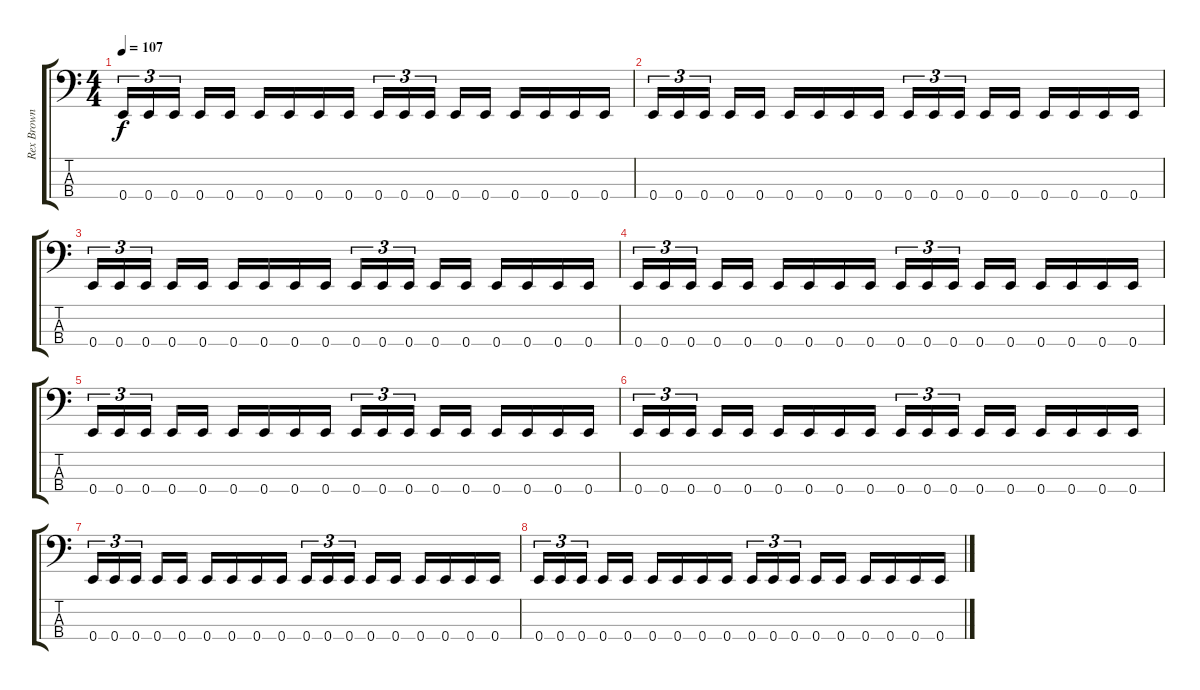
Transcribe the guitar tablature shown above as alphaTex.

\track ("Rex Brown" "Rex Brown") {instrument electricbasspick}
\staff {score tabs}
\tuning (G2 D2 A1 E1) {hide}
\ts (4 4)
\tempo 107
\clef f4
\ks c
0.4.16{tu (3 2) dy f} 0.4.16{tu (3 2)} 0.4.16{tu (3 2)} 0.4.16 0.4.16 0.4.16 0.4.16 0.4.16 0.4.16 0.4.16{tu (3 2)} 0.4.16{tu (3 2)} 0.4.16{tu (3 2)} 0.4.16 0.4.16 0.4.16 0.4.16 0.4.16 0.4.16 |
0.4.16{tu (3 2)} 0.4.16{tu (3 2)} 0.4.16{tu (3 2)} 0.4.16 0.4.16 0.4.16 0.4.16 0.4.16 0.4.16 0.4.16{tu (3 2)} 0.4.16{tu (3 2)} 0.4.16{tu (3 2)} 0.4.16 0.4.16 0.4.16 0.4.16 0.4.16 0.4.16 |
0.4.16{tu (3 2)} 0.4.16{tu (3 2)} 0.4.16{tu (3 2)} 0.4.16 0.4.16 0.4.16 0.4.16 0.4.16 0.4.16 0.4.16{tu (3 2)} 0.4.16{tu (3 2)} 0.4.16{tu (3 2)} 0.4.16 0.4.16 0.4.16 0.4.16 0.4.16 0.4.16 |
0.4.16{tu (3 2)} 0.4.16{tu (3 2)} 0.4.16{tu (3 2)} 0.4.16 0.4.16 0.4.16 0.4.16 0.4.16 0.4.16 0.4.16{tu (3 2)} 0.4.16{tu (3 2)} 0.4.16{tu (3 2)} 0.4.16 0.4.16 0.4.16 0.4.16 0.4.16 0.4.16 |
0.4.16{tu (3 2)} 0.4.16{tu (3 2)} 0.4.16{tu (3 2)} 0.4.16 0.4.16 0.4.16 0.4.16 0.4.16 0.4.16 0.4.16{tu (3 2)} 0.4.16{tu (3 2)} 0.4.16{tu (3 2)} 0.4.16 0.4.16 0.4.16 0.4.16 0.4.16 0.4.16 |
0.4.16{tu (3 2)} 0.4.16{tu (3 2)} 0.4.16{tu (3 2)} 0.4.16 0.4.16 0.4.16 0.4.16 0.4.16 0.4.16 0.4.16{tu (3 2)} 0.4.16{tu (3 2)} 0.4.16{tu (3 2)} 0.4.16 0.4.16 0.4.16 0.4.16 0.4.16 0.4.16 |
0.4.16{tu (3 2)} 0.4.16{tu (3 2)} 0.4.16{tu (3 2)} 0.4.16 0.4.16 0.4.16 0.4.16 0.4.16 0.4.16 0.4.16{tu (3 2)} 0.4.16{tu (3 2)} 0.4.16{tu (3 2)} 0.4.16 0.4.16 0.4.16 0.4.16 0.4.16 0.4.16 |
0.4.16{tu (3 2)} 0.4.16{tu (3 2)} 0.4.16{tu (3 2)} 0.4.16 0.4.16 0.4.16 0.4.16 0.4.16 0.4.16 0.4.16{tu (3 2)} 0.4.16{tu (3 2)} 0.4.16{tu (3 2)} 0.4.16 0.4.16 0.4.16 0.4.16 0.4.16 0.4.16
